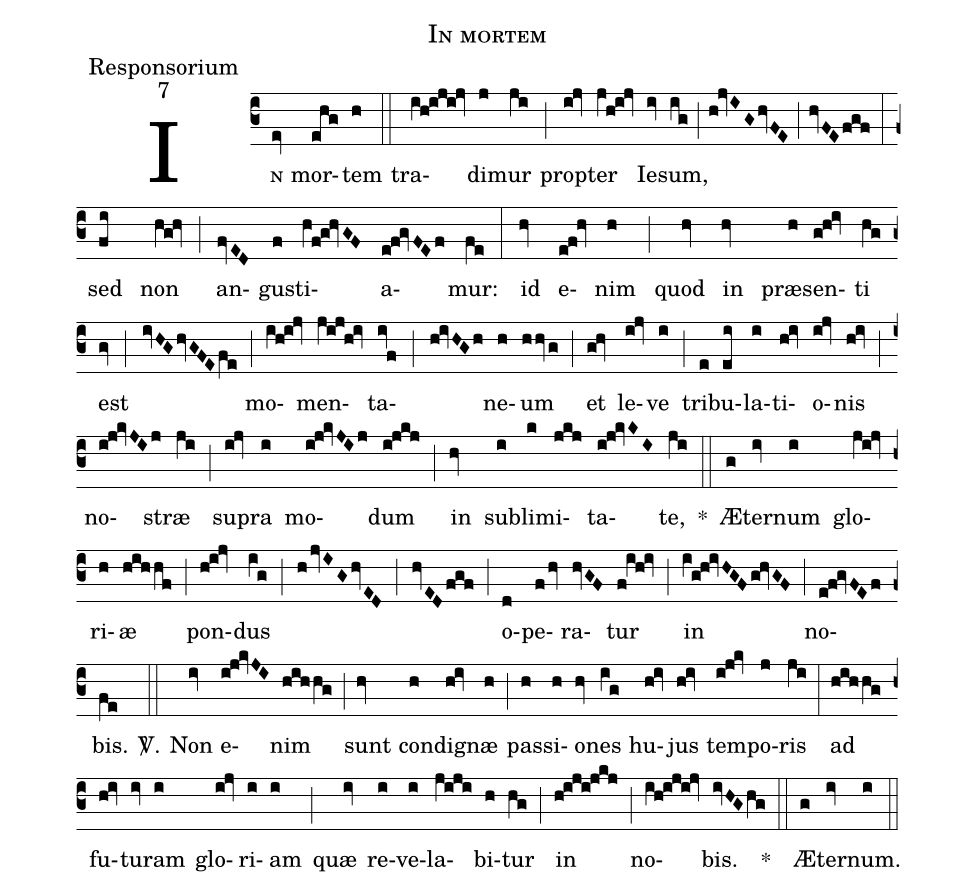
name:In mortem;
office-part:Responsorium;
mode:7;
%%
(c3) <sc>In</sc>(ev) mor(@[ehg])tem(h) (::) tra(iV!h!i!j!i!jv)di(j)mur(jV!i) (;)  prop(i!jv)ter(jV!!h!i!jv) Ie(iv)sum,(@[ig];h!jvIGhvFE;hvFEfgf) (:) sed(fi) non(hV!g!hv) (;) an(fvED)gu(f)sti(hV!f!g!hvGF)a-(e!f!gvFEf)mur:(fe) (:) id(hv) e-(e!f!hv)nim(h) (;) quod(hv) in(hv) præ(h)sen(g!h!iv)ti(hV!g) est(gv;ivHGhvGFEfe) (;) mo(iV!h!i!jv)men(jV!i!j!h!iv)ta(iv!f;h!ivHGh)ne(h)um(h/hvg) (;) et(g!hv) le(i!jv)ve(i) (;) tri(e)bu(ei)la(i)ti(h!iv)o-(i!jv)nis(h!iv) (;) no(i!j!kvJIj)stræ(jV!i) (;) su(i!jv)pra(i) mo(i!j!kvJIj)dum(i!j!k!j) (;) in(hv) su(i)bli(k)mi(jkj)ta(i!j!kvKI)te,(jV!i) *(::)  Æ(g)ter(iv)num(i) glo(jV!i!jv)ri(h)æ(hih/hf) (;) pon(h!i!jv)dus(iV!g;hjvIGhvED;hvEDfgf) (;) o-(d)pe(fhv)ra(hvGF)tur(f!iV!h!iv) (;) in(iV!g!h!ivHGFg!hvGF) (;) no(e!f!gvFEf)bis.(fe) <sp>V/</sp>.(::) Non(iv) e-(i!j!kvJI)nim(hih/hV!g) (;) sunt(hv) con(h)di(h!iv)gnæ(h) (;) pas(h)si(h)o(hv)nes(iV!g) hu(h!iv)jus(h!iv) tem(i!j!kv)po(j)ris(jV!i) (:) ad(hihhV!g) fu(h!iv)tu(iv)ram(i) glo(i!jv)ri(i)am(i) (;) quæ(iv) re(i)ve(i)la(jV!i!j!i)bi(h)tur(hg) (;) in(h!i!j!i!j!k!j) (;) no(iV!h!i!j!i!jv)bis.(ivHGhg) *(::) Æ(g)ter(iv)num.(i) (::)
